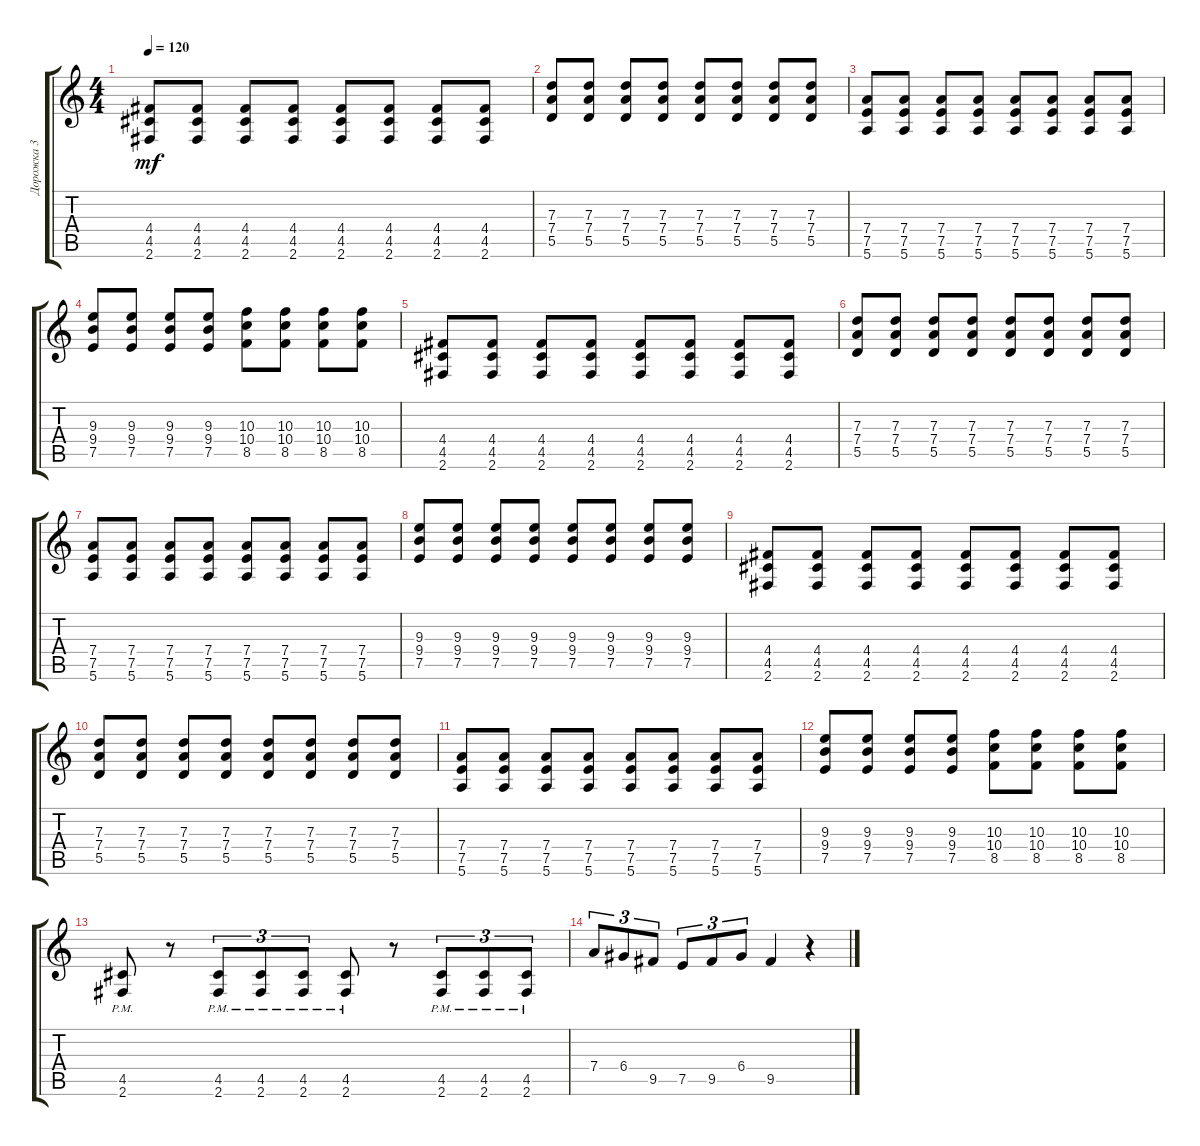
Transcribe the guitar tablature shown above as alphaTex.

\track ("Дорожка 3" "Дорожка 3") {instrument overdrivenguitar}
\staff {score tabs}
\tuning (E4 B3 G3 D3 A2 E2) {hide}
\ts (4 4)
\tempo 120
\clef g2
\ks c
(4.4 4.5 2.6).8{dy mf} (4.4 4.5 2.6).8 (4.4 4.5 2.6).8 (4.4 4.5 2.6).8 (4.4 4.5 2.6).8 (4.4 4.5 2.6).8 (4.4 4.5 2.6).8 (4.4 4.5 2.6).8 |
(7.3 7.4 5.5).8 (7.3 7.4 5.5).8 (7.3 7.4 5.5).8 (7.3 7.4 5.5).8 (7.3 7.4 5.5).8 (7.3 7.4 5.5).8 (7.3 7.4 5.5).8 (7.3 7.4 5.5).8 |
(7.4 7.5 5.6).8 (7.4 7.5 5.6).8 (7.4 7.5 5.6).8 (7.4 7.5 5.6).8 (7.4 7.5 5.6).8 (7.4 7.5 5.6).8 (7.4 7.5 5.6).8 (7.4 7.5 5.6).8 |
(9.3 9.4 7.5).8 (9.3 9.4 7.5).8 (9.3 9.4 7.5).8 (9.3 9.4 7.5).8 (10.3 10.4 8.5).8 (10.3 10.4 8.5).8 (10.3 10.4 8.5).8 (10.3 10.4 8.5).8 |
(4.4 4.5 2.6).8 (4.4 4.5 2.6).8 (4.4 4.5 2.6).8 (4.4 4.5 2.6).8 (4.4 4.5 2.6).8 (4.4 4.5 2.6).8 (4.4 4.5 2.6).8 (4.4 4.5 2.6).8 |
(7.3 7.4 5.5).8 (7.3 7.4 5.5).8 (7.3 7.4 5.5).8 (7.3 7.4 5.5).8 (7.3 7.4 5.5).8 (7.3 7.4 5.5).8 (7.3 7.4 5.5).8 (7.3 7.4 5.5).8 |
(7.4 7.5 5.6).8 (7.4 7.5 5.6).8 (7.4 7.5 5.6).8 (7.4 7.5 5.6).8 (7.4 7.5 5.6).8 (7.4 7.5 5.6).8 (7.4 7.5 5.6).8 (7.4 7.5 5.6).8 |
(9.3 9.4 7.5).8 (9.3 9.4 7.5).8 (9.3 9.4 7.5).8 (9.3 9.4 7.5).8 (9.3 9.4 7.5).8 (9.3 9.4 7.5).8 (9.3 9.4 7.5).8 (9.3 9.4 7.5).8 |
(4.4 4.5 2.6).8 (4.4 4.5 2.6).8 (4.4 4.5 2.6).8 (4.4 4.5 2.6).8 (4.4 4.5 2.6).8 (4.4 4.5 2.6).8 (4.4 4.5 2.6).8 (4.4 4.5 2.6).8 |
(7.3 7.4 5.5).8 (7.3 7.4 5.5).8 (7.3 7.4 5.5).8 (7.3 7.4 5.5).8 (7.3 7.4 5.5).8 (7.3 7.4 5.5).8 (7.3 7.4 5.5).8 (7.3 7.4 5.5).8 |
(7.4 7.5 5.6).8 (7.4 7.5 5.6).8 (7.4 7.5 5.6).8 (7.4 7.5 5.6).8 (7.4 7.5 5.6).8 (7.4 7.5 5.6).8 (7.4 7.5 5.6).8 (7.4 7.5 5.6).8 |
(9.3 9.4 7.5).8 (9.3 9.4 7.5).8 (9.3 9.4 7.5).8 (9.3 9.4 7.5).8 (10.3 10.4 8.5).8 (10.3 10.4 8.5).8 (10.3 10.4 8.5).8 (10.3 10.4 8.5).8 |
(4.5{pm} 2.6{pm}).8 r.8 (4.5{pm} 2.6{pm}).8{tu (3 2)} (4.5{pm} 2.6{pm}).8{tu (3 2)} (4.5{pm} 2.6{pm}).8{tu (3 2)} (4.5{pm} 2.6{pm}).8 r.8 (4.5{pm} 2.6{pm}).8{tu (3 2)} (4.5{pm} 2.6{pm}).8{tu (3 2)} (4.5{pm} 2.6{pm}).8{tu (3 2)} |
7.4.8{tu (3 2)} 6.4.8{tu (3 2)} 9.5.8{tu (3 2)} 7.5.8{tu (3 2)} 9.5.8{tu (3 2)} 6.4.8{tu (3 2)} 9.5.4 r.4
